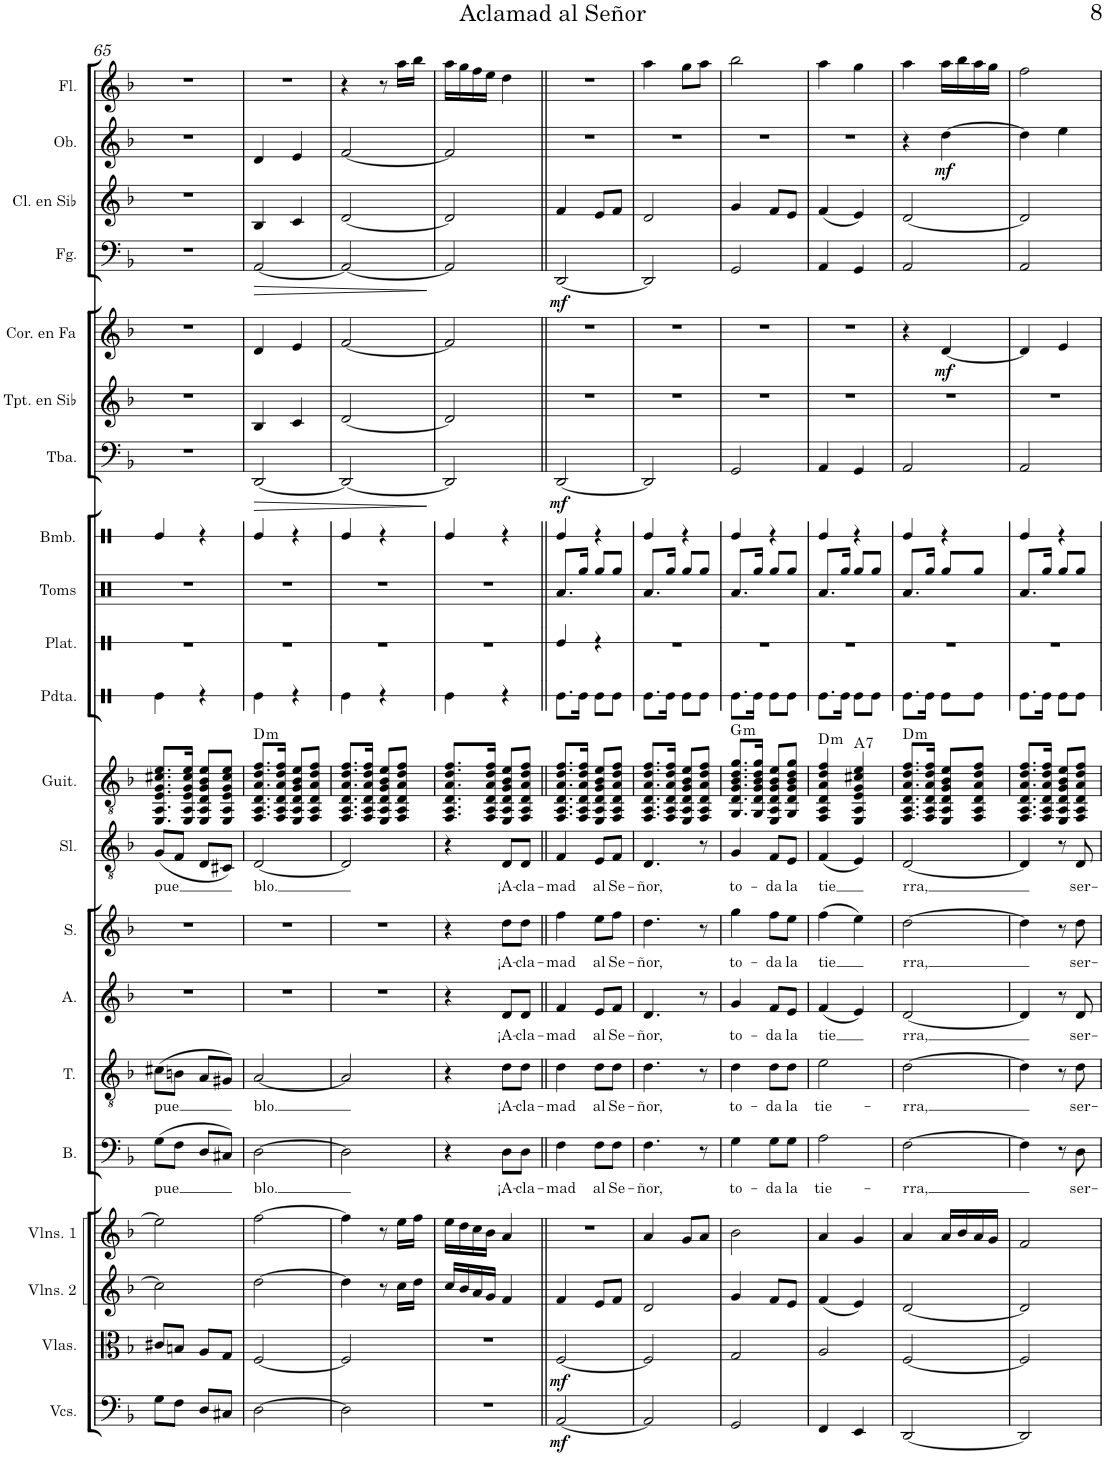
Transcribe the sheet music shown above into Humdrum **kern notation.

**kern	**dynam	**kern	**dynam	**kern	**kern	**kern	**text	**kern	**text	**kern	**text	**kern	**text	**kern	**text	**kern	**harte	**kern	**kern	**kern	**kern	**kern	**dynam	**kern	**kern	**dynam	**kern	**dynam	**kern	**kern	**dynam	**kern
*part21	*part21	*part20	*part20	*part19	*part18	*part17	*part17	*part16	*part16	*part15	*part15	*part14	*part14	*part13	*part13	*part12	*part12	*part11	*part10	*part9	*part8	*part7	*part7	*part6	*part5	*part5	*part4	*part4	*part3	*part2	*part2	*part1
*staff21	*staff21	*staff20	*staff20	*staff19	*staff18	*staff17	*staff17	*staff16	*staff16	*staff15	*staff15	*staff14	*staff14	*staff13	*staff13	*staff12	*	*staff11	*staff10	*staff9	*staff8	*staff7	*staff7	*staff6	*staff5	*staff5	*staff4	*staff4	*staff3	*staff2	*staff2	*staff1
*I"Violonchelos	*	*I"Violas	*	*I"Violines 2	*I"Violines 1	*I"Bajo	*	*I"Tenor	*	*I"Alto	*	*I"Soprano	*	*I"Solista	*	*I"Guitarra	*	*I"Pandereta	*I"Platillo	*I"Toms	*I"Bombo	*I"Tuba	*	*I"Trompeta en Sib	*I"Trompa en Fa	*	*I"Fagot	*	*I"Clarinete en Sib	*I"Oboe	*	*I"Flauta
*I'Vcs.	*	*I'Vlas.	*	*I'Vlns. 2	*I'Vlns. 1	*I'B.	*	*I'T.	*	*I'A.	*	*I'S.	*	*I'Sl.	*	*I'Guit.	*	*I'Pdta.	*I'Plat.	*I'Toms	*I'Bmb.	*I'Tba.	*	*I'Tpt. en Sib	*	*	*I'Fg.	*	*I'Cl. en Sib	*I'Ob.	*	*I'Fl.
!!LO:PB:g=z
*clefF4	*	*clefC3	*	*clefG2	*clefG2	*clefF4	*	*clefGv2	*	*clefG2	*	*clefG2	*	*clefGv2	*	*clefGv2	*	*clefX	*clefX	*clefX	*clefX	*clefF4	*	*clefG2	*clefG2	*	*clefF4	*	*clefG2	*clefG2	*	*clefG2
*	*	*	*	*	*	*	*	*	*	*	*	*	*	*	*	*	*	*	*	*	*	*	*	*Trd1c2	*Trd4c7	*	*	*	*Trd1c2	*	*	*
*k[b-]	*	*k[b-]	*	*k[b-]	*k[b-]	*k[b-]	*	*k[b-]	*	*k[b-]	*	*k[b-]	*	*k[b-]	*	*k[b-]	*	*k[]	*k[]	*k[]	*k[]	*k[b-]	*	*k[b-]	*k[b-]	*	*k[b-]	*	*k[b-]	*k[b-]	*	*k[b-]
*M2/4	*	*M2/4	*	*M2/4	*M2/4	*M2/4	*	*M2/4	*	*M2/4	*	*M2/4	*	*M2/4	*	*M2/4	*	*M2/4	*M2/4	*M2/4	*M2/4	*M2/4	*	*M2/4	*M2/4	*	*M2/4	*	*M2/4	*M2/4	*	*M2/4
=65	=65	=65	=65	=65	=65	=65	=65	=65	=65	=65	=65	=65	=65	=65	=65	=65	=65	=65	=65	=65	=65	=65	=65	=65	=65	=65	=65	=65	=65	=65	=65	=65
!	!	!	!	!	!	!	!LO:LY:b	!	!LO:LY:b	!	!	!	!	!	!LO:LY:b	!	!	!	!	!	!	!	!	!	!	!	!	!	!	!	!	!
8G\L	.	8c#X/L	.	2cc#\]	2ee\]	(8G\L	pue	(8c#X\L	pue	2r	.	2r	.	(8G/L	pue	8.EE/ 8.AA/ 8.E/ 8.G/ 8.c#X/ 8.e/L	.	4Re\	2r	2r	4Re/	2r	.	2r	2r	.	2r	.	2r	2r	.	2r
8F\J	.	8Bn/J	.	.	.	8F\J	.	8Bn\J	.	.	.	.	.	8F/J	.	.	.	.	.	.	.	.	.	.	.	.	.	.	.	.	.	.
.	.	.	.	.	.	.	.	.	.	.	.	.	.	.	.	16EE/ 16AA/ 16E/ 16G/ 16c#/ 16e/Jk	.	.	.	.	.	.	.	.	.	.	.	.	.	.	.	.
8D/L	.	8A/L	.	.	.	8D/L	.	8A/L	.	.	.	.	.	8D/L	.	8EE/ 8AA/ 8D/ 8G/ 8B-/ 8e/L	.	4r	.	.	4r	.	.	.	.	.	.	.	.	.	.	.
8C#X/J	.	8G/J	.	.	.	8C#X/J)	.	8G#X/J)	.	.	.	.	.	8C#X/J)	.	8EE/ 8AA/ 8E/ 8G/ 8c#/ 8e/J	.	.	.	.	.	.	.	.	.	.	.	.	.	.	.	.
=66	=66	=66	=66	=66	=66	=66	=66	=66	=66	=66	=66	=66	=66	=66	=66	=66	=66	=66	=66	=66	=66	=66	=66	=66	=66	=66	=66	=66	=66	=66	=66	=66
!	!	!	!	!	!	!	!LO:LY:b	!	!LO:LY:b	!	!	!	!	!	!LO:LY:b	!	!LO:H:kt=m	!	!	!	!	!	!LO:HP:b	!	!	!	!	!LO:HP:b	!	!	!	!
[2D\	.	[2F/	.	[2dd\	[2ff\	[2D\	blo.	[2A/	blo.	2r	.	2r	.	[2D/	blo.	8.FF/ 8.AA/ 8.D/ 8.A/ 8.d/ 8.f/L	D:min	4Re\	2r	2r	4Re/	[2DD/	>	4B-/	4d/	.	[2AA/	>	4B-/	4d/	.	2r
.	.	.	.	.	.	.	.	.	.	.	.	.	.	.	.	16FF/ 16AA/ 16D/ 16A/ 16d/ 16f/Jk	.	.	.	.	.	.	.	.	.	.	.	.	.	.	.	.
.	.	.	.	.	.	.	.	.	.	.	.	.	.	.	.	8EE/ 8AA/ 8D/ 8G/ 8B-/ 8e/L	.	4r	.	.	4r	.	.	4c/	4e/	.	.	.	4c/	4e/	.	.
.	.	.	.	.	.	.	.	.	.	.	.	.	.	.	.	8FF/ 8AA/ 8D/ 8A/ 8d/ 8f/J	.	.	.	.	.	.	.	.	.	.	.	.	.	.	.	.
=67	=67	=67	=67	=67	=67	=67	=67	=67	=67	=67	=67	=67	=67	=67	=67	=67	=67	=67	=67	=67	=67	=67	=67	=67	=67	=67	=67	=67	=67	=67	=67	=67
2D\]	.	2F/]	.	4dd\]	4ff\]	2D\]	.	2A/]	.	2r	.	2r	.	2D/]	.	8.FF/ 8.AA/ 8.D/ 8.A/ 8.d/ 8.f/L	.	4Re\	2r	2r	4Re/	2DD/_	.	[2d/	[2f/	.	2AA/_	.	[2d/	[2f/	.	4r
.	.	.	.	.	.	.	.	.	.	.	.	.	.	.	.	16FF/ 16AA/ 16D/ 16A/ 16d/ 16f/Jk	.	.	.	.	.	.	.	.	.	.	.	.	.	.	.	.
.	.	.	.	8r	8r	.	.	.	.	.	.	.	.	.	.	8EE/ 8AA/ 8D/ 8G/ 8B-/ 8e/L	.	4r	.	.	4r	.	.	.	.	.	.	.	.	.	.	8r
.	.	.	.	16cc\LL	16ee\LL	.	.	.	.	.	.	.	.	.	.	8FF/ 8AA/ 8D/ 8A/ 8d/ 8f/J	.	.	.	.	.	.	.	.	.	.	.	.	.	.	.	16aa\LL
.	.	.	.	16dd\JJ	16ff\JJ	.	.	.	.	.	.	.	.	.	.	.	.	.	.	.	.	.	.	.	.	.	.	.	.	.	.	16bb-\JJ
.	.	.	.	.	.	.	.	.	.	.	.	.	.	.	.	.	.	.	.	.	.	.	]	.	.	.	.	]	.	.	.	.
=68	=68	=68	=68	=68	=68	=68	=68	=68	=68	=68	=68	=68	=68	=68	=68	=68	=68	=68	=68	=68	=68	=68	=68	=68	=68	=68	=68	=68	=68	=68	=68	=68
2r	.	2r	.	16cc/LL	16ee\LL	4r	.	4r	.	4r	.	4r	.	4r	.	8.FF/ 8.AA/ 8.D/ 8.A/ 8.d/ 8.f/L	.	4Re\	2r	2r	4Re/	2DD/]	.	2d/]	2f/]	.	2AA/]	.	2d/]	2f/]	.	16aa\LL
.	.	.	.	16b-/	16dd\	.	.	.	.	.	.	.	.	.	.	.	.	.	.	.	.	.	.	.	.	.	.	.	.	.	.	16gg\
.	.	.	.	16a/	16cc\	.	.	.	.	.	.	.	.	.	.	.	.	.	.	.	.	.	.	.	.	.	.	.	.	.	.	16ff\
.	.	.	.	16g/JJ	16b-\JJ	.	.	.	.	.	.	.	.	.	.	16FF/ 16AA/ 16D/ 16A/ 16d/ 16f/Jk	.	.	.	.	.	.	.	.	.	.	.	.	.	.	.	16ee\JJ
!	!	!	!	!	!	!	!LO:LY:b	!	!LO:LY:b	!	!LO:LY:b	!	!LO:LY:b	!	!LO:LY:b	!	!	!	!	!	!	!	!	!	!	!	!	!	!	!	!	!
.	.	.	.	4f/	4a/	8D\L	¡A-	8d\L	¡A-	8d/L	¡A-	8dd\L	¡A-	8D/L	¡A-	8EE/ 8AA/ 8D/ 8G/ 8B-/ 8e/L	.	4r	.	.	4r	.	.	.	.	.	.	.	.	.	.	4dd\
!	!	!	!	!	!	!	!LO:LY:b	!	!LO:LY:b	!	!LO:LY:b	!	!LO:LY:b	!	!LO:LY:b	!	!	!	!	!	!	!	!	!	!	!	!	!	!	!	!	!
.	.	.	.	.	.	8D\J	-cla-	8d\J	-cla-	8d/J	-cla-	8dd\J	-cla-	8D/J	-cla-	8FF/ 8AA/ 8D/ 8A/ 8d/ 8f/J	.	.	.	.	.	.	.	.	.	.	.	.	.	.	.	.
=69||	=69||	=69||	=69||	=69||	=69||	=69||	=69||	=69||	=69||	=69||	=69||	=69||	=69||	=69||	=69||	=69||	=69||	=69||	=69||	=69||	=69||	=69||	=69||	=69||	=69||	=69||	=69||	=69||	=69||	=69||	=69||	=69||
!	!LO:DY:b	!	!LO:DY:b	!	!	!	!LO:LY:b	!	!LO:LY:b	!	!LO:LY:b	!	!LO:LY:b	!	!LO:LY:b	!	!	!	!	!	!	!	!LO:DY:b	!	!	!	!	!LO:DY:b	!	!	!	!
[2AA/	mf	[2F/	mf	4f/	2r	4F\	-mad	4d\	-mad	4f/	-mad	4ff\	-mad	4F/	-mad	8.FF/ 8.AA/ 8.D/ 8.A/ 8.d/ 8.f/L	.	8.Re\L	4Re/	8.Ra/L	4Re/	[2DD/	mf	2r	2r	.	[2DD/	mf	4f/	2r	.	2r
.	.	.	.	.	.	.	.	.	.	.	.	.	.	.	.	16FF/ 16AA/ 16D/ 16A/ 16d/ 16f/Jk	.	16Re\Jk	.	16Rgg/Jk	.	.	.	.	.	.	.	.	.	.	.	.
!	!	!	!	!	!	!	!LO:LY:b	!	!LO:LY:b	!	!LO:LY:b	!	!LO:LY:b	!	!LO:LY:b	!	!	!	!	!	!	!	!	!	!	!	!	!	!	!	!	!
.	.	.	.	8e/L	.	8F\L	al	8d\L	al	8e/L	al	8ee\L	al	8E/L	al	8EE/ 8AA/ 8D/ 8G/ 8B-/ 8e/L	.	8Re\L	4r	8Rgg/L	4r	.	.	.	.	.	.	.	8e/L	.	.	.
!	!	!	!	!	!	!	!LO:LY:b	!	!LO:LY:b	!	!LO:LY:b	!	!LO:LY:b	!	!LO:LY:b	!	!	!	!	!	!	!	!	!	!	!	!	!	!	!	!	!
.	.	.	.	8f/J	.	8F\J	Se-	8d\J	Se-	8f/J	Se-	8ff\J	Se-	8F/J	Se-	8FF/ 8AA/ 8D/ 8A/ 8d/ 8f/J	.	8Re\J	.	8Rgg/J	.	.	.	.	.	.	.	.	8f/J	.	.	.
=70	=70	=70	=70	=70	=70	=70	=70	=70	=70	=70	=70	=70	=70	=70	=70	=70	=70	=70	=70	=70	=70	=70	=70	=70	=70	=70	=70	=70	=70	=70	=70	=70
!	!	!	!	!	!	!	!LO:LY:b	!	!LO:LY:b	!	!LO:LY:b	!	!LO:LY:b	!	!LO:LY:b	!	!	!	!	!	!	!	!	!	!	!	!	!	!	!	!	!
2AA/]	.	2F/]	.	2d/	4a/	4.F\	-ñor,	4.d\	-ñor,	4.d/	-ñor,	4.dd\	-ñor,	4.D/	-ñor,	8.FF/ 8.AA/ 8.D/ 8.A/ 8.d/ 8.f/L	.	8.Re\L	2r	8.Ra/L	4Re/	2DD/]	.	2r	2r	.	2DD/]	.	2d/	2r	.	4aa\
.	.	.	.	.	.	.	.	.	.	.	.	.	.	.	.	16FF/ 16AA/ 16D/ 16A/ 16d/ 16f/Jk	.	16Re\Jk	.	16Rgg/Jk	.	.	.	.	.	.	.	.	.	.	.	.
.	.	.	.	.	8g/L	.	.	.	.	.	.	.	.	.	.	8EE/ 8AA/ 8D/ 8G/ 8B-/ 8e/L	.	8Re\L	.	8Rgg/L	4r	.	.	.	.	.	.	.	.	.	.	8gg\L
.	.	.	.	.	8a/J	8r	.	8r	.	8r	.	8r	.	8r	.	8FF/ 8AA/ 8D/ 8A/ 8d/ 8f/J	.	8Re\J	.	8Rgg/J	.	.	.	.	.	.	.	.	.	.	.	8aa\J
=71	=71	=71	=71	=71	=71	=71	=71	=71	=71	=71	=71	=71	=71	=71	=71	=71	=71	=71	=71	=71	=71	=71	=71	=71	=71	=71	=71	=71	=71	=71	=71	=71
!	!	!	!	!	!	!	!LO:LY:b	!	!LO:LY:b	!	!LO:LY:b	!	!LO:LY:b	!	!LO:LY:b	!	!LO:H:kt=m	!	!	!	!	!	!	!	!	!	!	!	!	!	!	!
2GG/	.	2G/	.	4g/	2b-\	4G\	to-	4d\	to-	4g/	to-	4gg\	to-	4G/	to-	8.GG/ 8.D/ 8.G/ 8.B-/ 8.d/ 8.g/L	G:min	8.Re\L	2r	8.Ra/L	4Re/	2GG/	.	2r	2r	.	2GG/	.	4g/	2r	.	2bb-\
.	.	.	.	.	.	.	.	.	.	.	.	.	.	.	.	16GG/ 16D/ 16G/ 16B-/ 16d/ 16g/Jk	.	16Re\Jk	.	16Rgg/Jk	.	.	.	.	.	.	.	.	.	.	.	.
!	!	!	!	!	!	!	!LO:LY:b	!	!LO:LY:b	!	!LO:LY:b	!	!LO:LY:b	!	!LO:LY:b	!	!	!	!	!	!	!	!	!	!	!	!	!	!	!	!	!
.	.	.	.	8f/L	.	8G\L	-da	8d\L	-da	8f/L	-da	8ff\L	-da	8F/L	-da	8EE/ 8AA/ 8D/ 8G/ 8B-/ 8e/L	.	8Re\L	.	8Rgg/L	4r	.	.	.	.	.	.	.	8f/L	.	.	.
!	!	!	!	!	!	!	!LO:LY:b	!	!LO:LY:b	!	!LO:LY:b	!	!LO:LY:b	!	!LO:LY:b	!	!	!	!	!	!	!	!	!	!	!	!	!	!	!	!	!
.	.	.	.	8e/J	.	8G\J	la	8d\J	la	8e/J	la	8ee\J	la	8E/J	la	8GG/ 8D/ 8G/ 8B-/ 8d/ 8g/J	.	8Re\J	.	8Rgg/J	.	.	.	.	.	.	.	.	8e/J	.	.	.
=72	=72	=72	=72	=72	=72	=72	=72	=72	=72	=72	=72	=72	=72	=72	=72	=72	=72	=72	=72	=72	=72	=72	=72	=72	=72	=72	=72	=72	=72	=72	=72	=72
!	!	!	!	!	!	!	!LO:LY:b	!	!LO:LY:b	!	!LO:LY:b	!	!LO:LY:b	!	!LO:LY:b	!	!LO:H:kt=m	!	!	!	!	!	!	!	!	!	!	!	!	!	!	!
4FF/	.	2A/	.	(4f/	4a/	2A\	tie-	2e\	tie-	(4f/	tie	(4ff\	tie	(4F/	tie	4FF/ 4AA/ 4D/ 4A/ 4d/ 4f/	D:min	8.Re\L	2r	8.Ra/L	4Re/	4AA/	.	2r	2r	.	4AA/	.	(4f/	2r	.	4aa\
.	.	.	.	.	.	.	.	.	.	.	.	.	.	.	.	.	.	16Re\Jk	.	16Rgg/Jk	.	.	.	.	.	.	.	.	.	.	.	.
!	!	!	!	!	!	!	!	!	!	!	!	!	!	!	!	!	!LO:H:kt=7	!	!	!	!	!	!	!	!	!	!	!	!	!	!	!
4EE/	.	.	.	4e/)	4g/	.	.	.	.	4e/)	.	4ee\)	.	4E/)	.	4EE/ 4AA/ 4E/ 4G/ 4c#X/ 4e/	A:7	8Re\L	.	8Rgg/L	4r	4GG/	.	.	.	.	4GG/	.	4e/)	.	.	4gg\
.	.	.	.	.	.	.	.	.	.	.	.	.	.	.	.	.	.	8Re\J	.	8Rgg/J	.	.	.	.	.	.	.	.	.	.	.	.
=73	=73	=73	=73	=73	=73	=73	=73	=73	=73	=73	=73	=73	=73	=73	=73	=73	=73	=73	=73	=73	=73	=73	=73	=73	=73	=73	=73	=73	=73	=73	=73	=73
!	!	!	!	!	!	!	!LO:LY:b	!	!LO:LY:b	!	!LO:LY:b	!	!LO:LY:b	!	!LO:LY:b	!	!LO:H:kt=m	!	!	!	!	!	!	!	!	!	!	!	!	!	!	!
[2DD/	.	[2F/	.	[2d/	4a/	[2F\	-rra,	[2d\	-rra,	[2d/	rra,	[2dd\	rra,	[2D/	rra,	8.FF/ 8.AA/ 8.D/ 8.A/ 8.d/ 8.f/L	D:min	8.Re\L	2r	8.Ra/L	4Re/	2AA/	.	2r	4r	.	2AA/	.	[2d/	4r	.	4aa\
.	.	.	.	.	.	.	.	.	.	.	.	.	.	.	.	16FF/ 16AA/ 16D/ 16A/ 16d/ 16f/Jk	.	16Re\Jk	.	16Rgg/Jk	.	.	.	.	.	.	.	.	.	.	.	.
!	!	!	!	!	!	!	!	!	!	!	!	!	!	!	!	!	!	!	!	!	!	!	!	!	!	!LO:DY:b	!	!	!	!	!LO:DY:b	!
.	.	.	.	.	16a/LL	.	.	.	.	.	.	.	.	.	.	8EE/ 8AA/ 8D/ 8G/ 8B-/ 8e/L	.	8Re\L	.	8Rgg/L	4r	.	.	.	[4d/	mf	.	.	.	[4dd\	mf	16aa\LL
.	.	.	.	.	16b-/	.	.	.	.	.	.	.	.	.	.	.	.	.	.	.	.	.	.	.	.	.	.	.	.	.	.	16bb-\
.	.	.	.	.	16a/	.	.	.	.	.	.	.	.	.	.	8FF/ 8AA/ 8D/ 8A/ 8d/ 8f/J	.	8Re\J	.	8Rgg/J	.	.	.	.	.	.	.	.	.	.	.	16aa\
.	.	.	.	.	16g/JJ	.	.	.	.	.	.	.	.	.	.	.	.	.	.	.	.	.	.	.	.	.	.	.	.	.	.	16gg\JJ
=74	=74	=74	=74	=74	=74	=74	=74	=74	=74	=74	=74	=74	=74	=74	=74	=74	=74	=74	=74	=74	=74	=74	=74	=74	=74	=74	=74	=74	=74	=74	=74	=74
2DD/]	.	2F/]	.	2d/]	2f/	4F\]	.	4d\]	.	4d/]	.	4dd\]	.	4D/]	.	8.FF/ 8.AA/ 8.D/ 8.A/ 8.d/ 8.f/L	.	8.Re\L	2r	8.Ra/L	4Re/	2AA/	.	2r	4d/]	.	2AA/	.	2d/]	4dd\]	.	2ff\
.	.	.	.	.	.	.	.	.	.	.	.	.	.	.	.	16FF/ 16AA/ 16D/ 16A/ 16d/ 16f/Jk	.	16Re\Jk	.	16Rgg/Jk	.	.	.	.	.	.	.	.	.	.	.	.
.	.	.	.	.	.	8r	.	8r	.	8r	.	8r	.	8r	.	8EE/ 8AA/ 8D/ 8G/ 8B-/ 8e/L	.	8Re\L	.	8Rgg/L	4r	.	.	.	4e/	.	.	.	.	4ee\	.	.
!	!	!	!	!	!	!	!LO:LY:b	!	!LO:LY:b	!	!LO:LY:b	!	!LO:LY:b	!	!LO:LY:b	!	!	!	!	!	!	!	!	!	!	!	!	!	!	!	!	!
.	.	.	.	.	.	8D\	ser-	8d\	ser-	8d/	ser-	8dd\	ser-	8D/	ser-	8FF/ 8AA/ 8D/ 8A/ 8d/ 8f/J	.	8Re\J	.	8Rgg/J	.	.	.	.	.	.	.	.	.	.	.	.
=	=	=	=	=	=	=	=	=	=	=	=	=	=	=	=	=	=	=	=	=	=	=	=	=	=	=	=	=	=	=	=	=
*-	*-	*-	*-	*-	*-	*-	*-	*-	*-	*-	*-	*-	*-	*-	*-	*-	*-	*-	*-	*-	*-	*-	*-	*-	*-	*-	*-	*-	*-	*-	*-	*-
